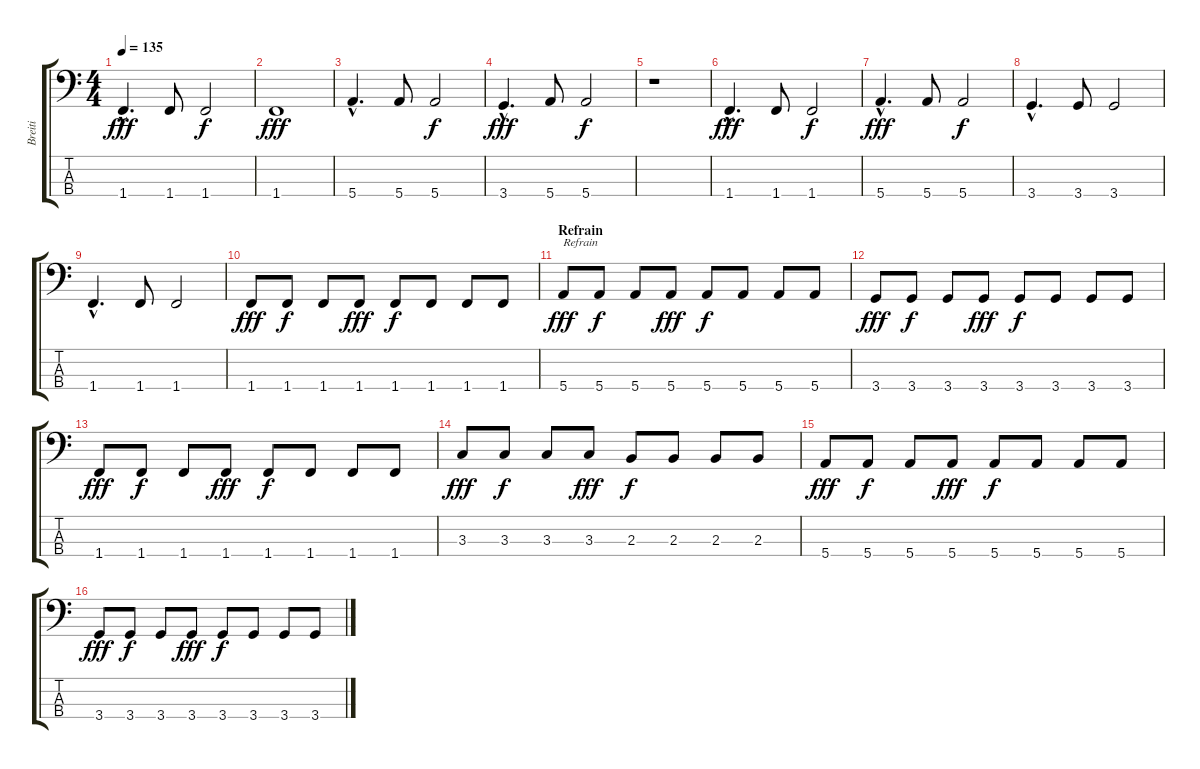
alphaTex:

\track ("Breiti" "Breiti") {instrument electricbassfinger}
\staff {score tabs}
\tuning (G2 D2 A1 E1) {hide}
\ts (4 4)
\tempo 135
\clef f4
\ks c
1.4{hac}.4{d dy fff} 1.4.8 1.4.2{dy f} |
1.4.1{dy fff} |
5.4{hac}.4{d} 5.4.8 5.4.2{dy f} |
3.4{hac}.4{d dy fff} 5.4.8 5.4.2{dy f} |
r.1 |
1.4{hac}.4{d dy fff} 1.4.8 1.4.2{dy f} |
5.4{hac}.4{d dy fff} 5.4.8 5.4.2{dy f} |
3.4{hac}.4{d} 3.4.8 3.4.2 |
1.4{hac}.4{d} 1.4.8 1.4.2 |
1.4.8{dy fff} 1.4.8{dy f} 1.4.8 1.4.8{dy fff} 1.4.8{dy f} 1.4.8 1.4.8 1.4.8 |
\section ("" "Refrain")
5.4.8{txt "Refrain" dy fff} 5.4.8{dy f} 5.4.8 5.4.8{dy fff} 5.4.8{dy f} 5.4.8 5.4.8 5.4.8 |
3.4.8{dy fff} 3.4.8{dy f} 3.4.8 3.4.8{dy fff} 3.4.8{dy f} 3.4.8 3.4.8 3.4.8 |
1.4.8{dy fff} 1.4.8{dy f} 1.4.8 1.4.8{dy fff} 1.4.8{dy f} 1.4.8 1.4.8 1.4.8 |
3.3.8{dy fff} 3.3.8{dy f} 3.3.8 3.3.8{dy fff} 2.3.8{dy f} 2.3.8 2.3.8 2.3.8 |
5.4.8{dy fff} 5.4.8{dy f} 5.4.8 5.4.8{dy fff} 5.4.8{dy f} 5.4.8 5.4.8 5.4.8 |
3.4.8{dy fff} 3.4.8{dy f} 3.4.8 3.4.8{dy fff} 3.4.8{dy f} 3.4.8 3.4.8 3.4.8
